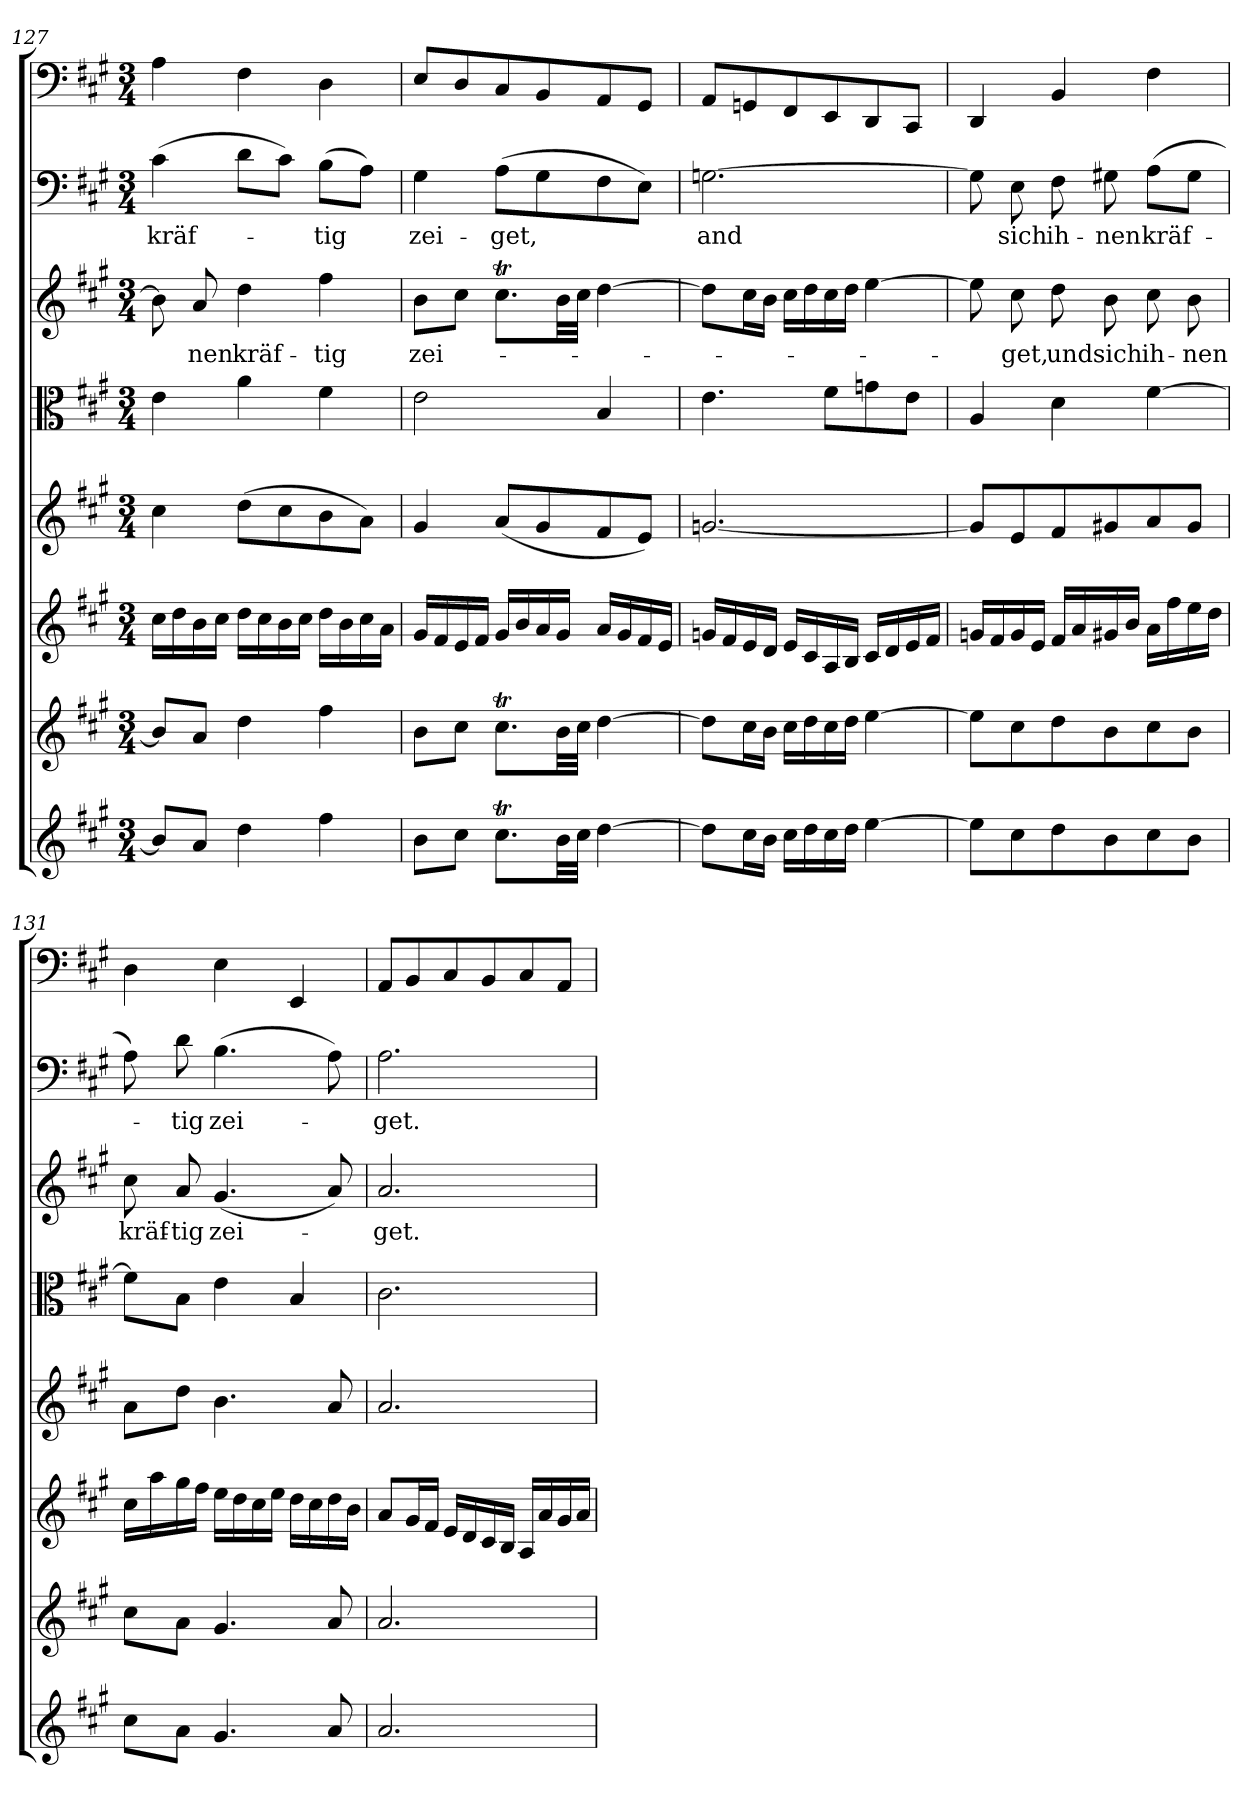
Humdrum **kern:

**kern	**kern	**kern	**kern	**kern	**kern	**text	**kern	**text	**kern
*part8	*part7	*part6	*part5	*part4	*part3	*part3	*part2	*part2	*part1
*staff8	*staff7	*staff6	*staff5	*staff4	*staff3	*staff3	*staff2	*staff2	*staff1
*clefG2	*clefG2	*clefG2	*clefG2	*clefC3	*clefG2	*	*clefF4	*	*clefF4
*k[f#c#g#]	*k[f#c#g#]	*k[f#c#g#]	*k[f#c#g#]	*k[f#c#g#]	*k[f#c#g#]	*	*k[f#c#g#]	*	*k[f#c#g#]
*A:	*A:	*A:	*A:	*A:	*A:	*	*A:	*	*A:
*M3/4	*M3/4	*M3/4	*M3/4	*M3/4	*M3/4	*	*M3/4	*	*M3/4
=127	=127	=127	=127	=127	=127	=127	=127	=127	=127
8b/L]	8b/L]	16cc#\LL	4cc#\	4e\	8b\]	.	(4c#\	kräf-	4A\
.	.	16dd\	.	.	.	.	.	.	.
8a/J	8a/J	16b\	.	.	8a/	-nen	.	.	.
.	.	16cc#\JJ	.	.	.	.	.	.	.
4dd\	4dd\	16dd\LL	(8dd\L	4a\	4dd\	kräf-	8d\L	.	4F#\
.	.	16cc#\	.	.	.	.	.	.	.
.	.	16b\	8cc#\	.	.	.	8c#\J)	.	.
.	.	16cc#\JJ	.	.	.	.	.	.	.
4ff#\	4ff#\	16dd\LL	8b\	4f#\	4ff#\	-tig	(8B\L	-tig	4D\
.	.	16b\	.	.	.	.	.	.	.
.	.	16cc#\	8a\J)	.	.	.	8A\J)	.	.
.	.	16a\JJ	.	.	.	.	.	.	.
=128	=128	=128	=128	=128	=128	=128	=128	=128	=128
8b\L	8b\L	16g#/LL	4g#/	2e\	8b\L	zei-	4G#\	zei-	8E/L
.	.	16f#/	.	.	.	.	.	.	.
8cc#\J	8cc#\J	16e/	.	.	8cc#\J	.	.	.	8D/
.	.	16f#/JJ	.	.	.	.	.	.	.
8.cc#t\L	8.cc#t\L	16g#/LL	(8a/L	.	8.cc#t\L	.	(8A\L	-get,	8C#/
.	.	16b/	.	.	.	.	.	.	.
.	.	16a/	8g#/	.	.	.	8G#\	.	8BB/
32b\LL	32b\LL	16g#/JJ	.	.	32b\LL	.	.	.	.
32cc#\JJJ	32cc#\JJJ	.	.	.	32cc#\JJJ	.	.	.	.
[4dd\	[4dd\	16a/LL	8f#/	4B/	[4dd\	.	8F#\	.	8AA/
.	.	16g#/	.	.	.	.	.	.	.
.	.	16f#/	8e/J)	.	.	.	8E\J)	.	8GG#/J
.	.	16e/JJ	.	.	.	.	.	.	.
=129	=129	=129	=129	=129	=129	=129	=129	=129	=129
8dd\L]	8dd\L]	16gn/LL	[2.gn/	4.e\	8dd\L]	.	[2.Gn\	and	8AA/L
.	.	16f#/	.	.	.	.	.	.	.
16cc#\L	16cc#\L	16e/	.	.	16cc#\L	.	.	.	8GGn/
16b\JJ	16b\JJ	16d/JJ	.	.	16b\JJ	.	.	.	.
16cc#\LL	16cc#\LL	16e/LL	.	.	16cc#\LL	.	.	.	8FF#/
16dd\	16dd\	16c#/	.	.	16dd\	.	.	.	.
16cc#\	16cc#\	16A/	.	8f#\L	16cc#\	.	.	.	8EE/
16dd\JJ	16dd\JJ	16B/JJ	.	.	16dd\JJ	.	.	.	.
[4ee\	[4ee\	16c#/LL	.	8gn\	[4ee\	.	.	.	8DD/
.	.	16d/	.	.	.	.	.	.	.
.	.	16e/	.	8e\J	.	.	.	.	8CC#/J
.	.	16f#/JJ	.	.	.	.	.	.	.
=130	=130	=130	=130	=130	=130	=130	=130	=130	=130
8ee\L]	8ee\L]	16gn/LL	8g/L]	4A/	8ee\]	.	8G\]	.	4DD/
.	.	16f#/	.	.	.	.	.	.	.
8cc#\	8cc#\	16g/	8e/	.	8cc#\	-get,	8E\	sich	.
.	.	16e/JJ	.	.	.	.	.	.	.
8dd\	8dd\	16f#/LL	8f#/	4d\	8dd\	und	8F#\	ih-	4BB/
.	.	16a/	.	.	.	.	.	.	.
8b\	8b\	16g#X/	8g#X/	.	8b\	sich	8G#X\	-nen	.
.	.	16b/JJ	.	.	.	.	.	.	.
8cc#\	8cc#\	16a\LL	8a/	[4f#\	8cc#\	ih-	(8A\L	kräf-	4F#\
.	.	16ff#\	.	.	.	.	.	.	.
8b\J	8b\J	16ee\	8g#/J	.	8b\	-nen	8G#\J	.	.
.	.	16dd\JJ	.	.	.	.	.	.	.
=131	=131	=131	=131	=131	=131	=131	=131	=131	=131
8cc#\L	8cc#\L	16cc#\LL	8a\L	8f#\L]	8cc#\	kräf-	8A\)	.	4D\
.	.	16aa\	.	.	.	.	.	.	.
8a\J	8a\J	16gg#\	8dd\J	8B\J	8a/	-tig	8d\	-tig	.
.	.	16ff#\JJ	.	.	.	.	.	.	.
4.g#/	4.g#/	16ee\LL	4.b\	4e\	(4.g#/	zei-	(4.B\	zei-	4E\
.	.	16dd\	.	.	.	.	.	.	.
.	.	16cc#\	.	.	.	.	.	.	.
.	.	16ee\JJ	.	.	.	.	.	.	.
.	.	16dd\LL	.	4B/	.	.	.	.	4EE/
.	.	16cc#\	.	.	.	.	.	.	.
8a/	8a/	16dd\	8a/	.	8a/)	.	8A\)	.	.
.	.	16b\JJ	.	.	.	.	.	.	.
=132	=132	=132	=132	=132	=132	=132	=132	=132	=132
2.a/	2.a/	8a/L	2.a/	2.c#\	2.a/	-get.	2.A\	-get.	8AA/L
.	.	16g#/L	.	.	.	.	.	.	8BB/
.	.	16f#/JJ	.	.	.	.	.	.	.
.	.	16e/LL	.	.	.	.	.	.	8C#/
.	.	16d/	.	.	.	.	.	.	.
.	.	16c#/	.	.	.	.	.	.	8BB/
.	.	16B/JJ	.	.	.	.	.	.	.
.	.	16A/LL	.	.	.	.	.	.	8C#/
.	.	16a/	.	.	.	.	.	.	.
.	.	16g#/	.	.	.	.	.	.	8AA/J
.	.	16a/JJ	.	.	.	.	.	.	.
=	=	=	=	=	=	=	=	=	=
*-	*-	*-	*-	*-	*-	*-	*-	*-	*-
